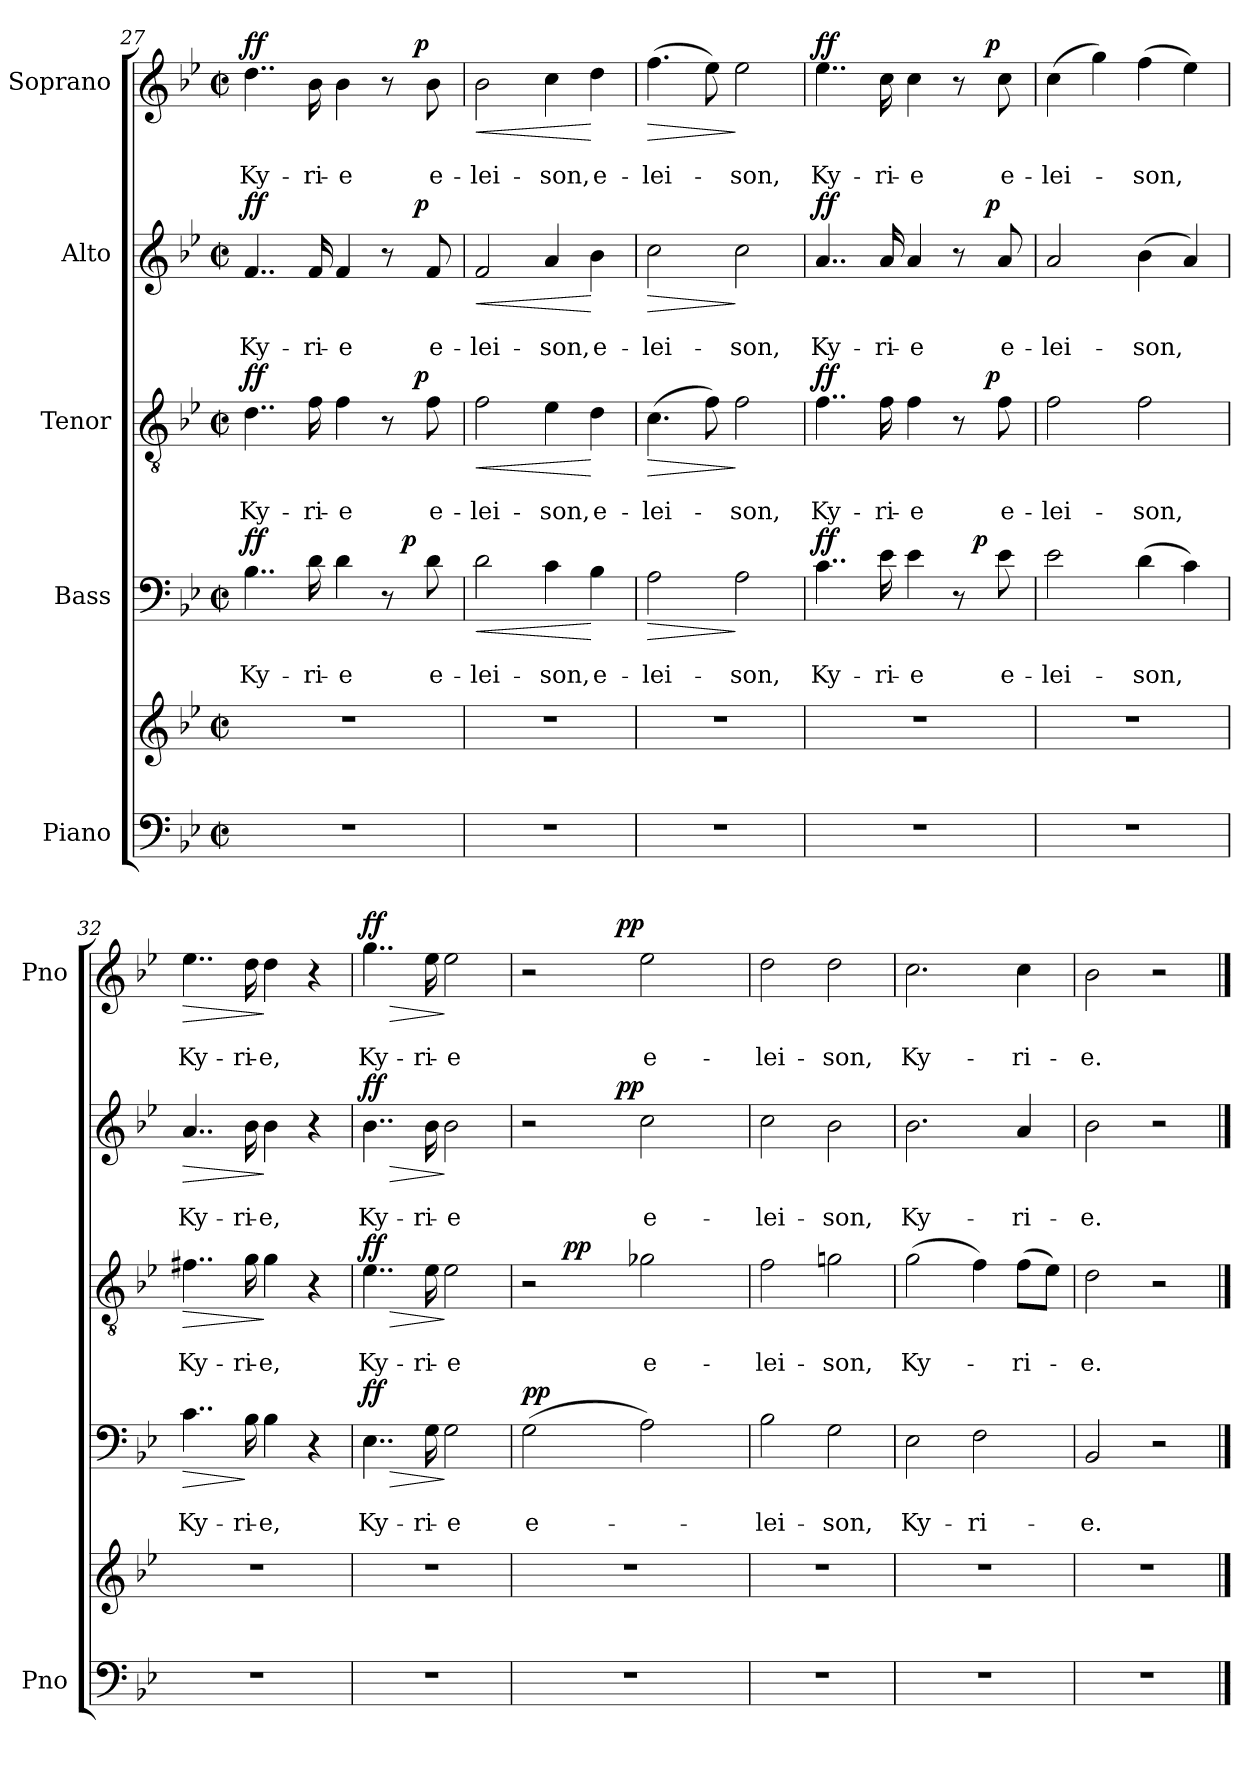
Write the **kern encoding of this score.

**kern	**kern	**kern	**text	**text	**dynam	**kern	**text	**text	**dynam	**kern	**text	**text	**dynam	**kern	**text	**text	**dynam
*part5	*part5	*part4	*part4	*part4	*part4	*part3	*part3	*part3	*part3	*part2	*part2	*part2	*part2	*part1	*part1	*part1	*part1
*staff6	*staff5	*staff4	*staff4	*staff4	*staff4	*staff3	*staff3	*staff3	*staff3	*staff2	*staff2	*staff2	*staff2	*staff1	*staff1	*staff1	*staff1
*I"Piano	*	*I"Bass	*	*	*	*I"Tenor	*	*	*	*I"Alto	*	*	*	*I"Soprano	*	*	*
*I'Pno	*	*	*	*	*	*	*	*	*	*	*	*	*	*I'Pno	*	*	*
!!LO:LB:g=z
*clefF4	*clefG2	*clefF4	*	*	*	*clefGv2	*	*	*	*clefG2	*	*	*	*clefG2	*	*	*
*k[b-e-]	*k[b-e-]	*k[b-e-]	*	*	*	*k[b-e-]	*	*	*	*k[b-e-]	*	*	*	*k[b-e-]	*	*	*
*B-:	*B-:	*B-:	*	*	*	*B-:	*	*	*	*B-:	*	*	*	*B-:	*	*	*
*M2/2	*M2/2	*M2/2	*	*	*	*M2/2	*	*	*	*M2/2	*	*	*	*M2/2	*	*	*
*met(c|)	*met(c|)	*met(c|)	*	*	*	*met(c|)	*	*	*	*met(c|)	*	*	*	*met(c|)	*	*	*
=27	=27	=27	=27	=27	=27	=27	=27	=27	=27	=27	=27	=27	=27	=27	=27	=27	=27
!	!	!	!	!	!LO:DY:a	!	!	!	!LO:DY:a	!	!	!	!LO:DY:a	!	!	!	!LO:DY:a
*	*	*^	*	*	*	*^	*	*	*	*^	*	*	*	*^	*	*	*
1r	1r	4..B-\	2ryy	.	Ky-	ff	4..d\	2ryy	.	Ky-	ff	4..f/	2ryy	.	Ky-	ff	4..dd\	2ryy	.	Ky-	ff
.	.	16d\	.	.	-ri-	.	16f\	.	.	-ri-	.	16f/	.	.	-ri-	.	16b-\	.	.	-ri-	.
.	.	4d\	4ryy	.	-e	.	4f\	4ryy	.	-e	.	4f/	4ryy	.	-e	.	4b-\	4ryy	.	-e	.
.	.	8r	16ryy	.	.	.	8r	16.ryy	.	.	.	8r	16.ryy	.	.	.	8r	16.ryy	.	.	.
!	!	!	!	!	!	!LO:DY:a	!	!	!	!	!	!	!	!	!	!	!	!	!	!	!
.	.	.	8.ryy	.	.	p	.	.	.	.	.	.	.	.	.	.	.	.	.	.	.
!	!	!	!	!	!	!	!	!	!	!	!LO:DY:a	!	!	!	!	!LO:DY:a	!	!	!	!	!LO:DY:a
.	.	.	.	.	.	.	.	8ryy	.	.	p	.	8ryy	.	.	p	.	8ryy	.	.	p
.	.	8d\	.	.	e-	.	8f\	.	.	e-	.	8f/	.	.	e-	.	8b-\	.	.	e-	.
.	.	.	.	.	.	.	.	32ryy	.	.	.	.	32ryy	.	.	.	.	32ryy	.	.	.
=28	=28	=28	=28	=28	=28	=28	=28	=28	=28	=28	=28	=28	=28	=28	=28	=28	=28	=28	=28	=28	=28
!	!	!	!	!	!	!LO:HP:b	!	!	!	!	!LO:HP:b	!	!	!	!	!LO:HP:b	!	!	!	!	!LO:HP:b
*	*	*v	*v	*	*	*	*	*	*	*	*	*v	*v	*	*	*	*v	*v	*	*	*
*	*	*	*	*	*	*v	*v	*	*	*	*	*	*	*	*	*	*	*
1r	1r	2d\	.	-lei-	<	2f\	.	-lei-	<	2f/	.	-lei-	<	2b-\	.	-lei-	<
.	.	4c\	.	-son,	.	4e-\	.	-son,	.	4a/	.	-son,	.	4cc\	.	-son,	.
.	.	4B-\	.	e-	[	4d\	.	e-	[	4b-\	.	e-	[	4dd\	.	e-	[
=29	=29	=29	=29	=29	=29	=29	=29	=29	=29	=29	=29	=29	=29	=29	=29	=29	=29
!	!	!	!	!	!LO:HP:b	!	!	!	!LO:HP:b	!	!	!	!LO:HP:b	!	!	!	!LO:HP:b
1r	1r	2A\	.	-lei-	>	(4.c\	.	-lei-	>	2cc\	.	-lei-	>	(4.ff\	.	-lei-	>
.	.	.	.	.	.	8f\)	.	.	.	.	.	.	.	8ee-\)	.	.	.
.	.	2A\	.	-son,	]	2f\	.	-son,	]	2cc\	.	-son,	]	2ee-\	.	-son,	]
=30	=30	=30	=30	=30	=30	=30	=30	=30	=30	=30	=30	=30	=30	=30	=30	=30	=30
!	!	!	!	!	!LO:DY:a	!	!	!	!LO:DY:a	!	!	!	!LO:DY:a	!	!	!	!LO:DY:a
*	*	*^	*	*	*	*^	*	*	*	*^	*	*	*	*^	*	*	*
1r	1r	4..c\	2ryy	.	Ky-	ff	4..f\	2ryy	.	Ky-	ff	4..a/	2ryy	.	Ky-	ff	4..ee-\	2ryy	.	Ky-	ff
.	.	16e-\	.	.	-ri-	.	16f\	.	.	-ri-	.	16a/	.	.	-ri-	.	16cc\	.	.	-ri-	.
.	.	4e-\	4ryy	.	-e	.	4f\	4ryy	.	-e	.	4a/	4ryy	.	-e	.	4cc\	4ryy	.	-e	.
.	.	8r	16ryy	.	.	.	8r	16.ryy	.	.	.	8r	16.ryy	.	.	.	8r	16.ryy	.	.	.
!	!	!	!	!	!	!LO:DY:a	!	!	!	!	!	!	!	!	!	!	!	!	!	!	!
.	.	.	8.ryy	.	.	p	.	.	.	.	.	.	.	.	.	.	.	.	.	.	.
!	!	!	!	!	!	!	!	!	!	!	!LO:DY:a	!	!	!	!	!LO:DY:a	!	!	!	!	!LO:DY:a
.	.	.	.	.	.	.	.	8ryy	.	.	p	.	8ryy	.	.	p	.	8ryy	.	.	p
.	.	8e-\	.	.	e-	.	8f\	.	.	e-	.	8a/	.	.	e-	.	8cc\	.	.	e-	.
.	.	.	.	.	.	.	.	32ryy	.	.	.	.	32ryy	.	.	.	.	32ryy	.	.	.
*	*	*v	*v	*	*	*	*	*	*	*	*	*v	*v	*	*	*	*v	*v	*	*	*
*	*	*	*	*	*	*v	*v	*	*	*	*	*	*	*	*	*	*	*
=31	=31	=31	=31	=31	=31	=31	=31	=31	=31	=31	=31	=31	=31	=31	=31	=31	=31
1r	1r	2e-\	.	-lei-	.	2f\	.	-lei-	.	2a/	.	-lei-	.	(4cc\	.	-lei-	.
.	.	.	.	.	.	.	.	.	.	.	.	.	.	4gg\)	.	.	.
.	.	(4d\	.	-son,	.	2f\	.	-son,	.	(4b-\	.	-son,	.	(4ff\	.	-son,	.
.	.	4c\)	.	.	.	.	.	.	.	4a/)	.	.	.	4ee-\)	.	.	.
!!LO:LB:g=z
=32	=32	=32	=32	=32	=32	=32	=32	=32	=32	=32	=32	=32	=32	=32	=32	=32	=32
!	!	!	!	!	!LO:HP:b	!	!	!	!LO:HP:b	!	!	!	!LO:HP:b	!	!	!	!LO:HP:b
1r	1r	4..c\	.	Ky-	>	4..f#X\	.	Ky-	>	4..a/	.	Ky-	>	4..ee-\	.	Ky-	>
.	.	16B-\	.	-ri-	]	16g\	.	-ri-	.	16b-\	.	-ri-	.	16dd\	.	-ri-	.
.	.	4B-\	.	-e,	.	4g\	.	-e,	]	4b-\	.	-e,	]	4dd\	.	-e,	]
.	.	4r	.	.	.	4r	.	.	.	4r	.	.	.	4r	.	.	.
=33	=33	=33	=33	=33	=33	=33	=33	=33	=33	=33	=33	=33	=33	=33	=33	=33	=33
!	!	!	!	!	!LO:HP:b	!	!	!	!LO:HP:b	!	!	!	!LO:HP:b	!	!	!	!LO:HP:b
!	!	!	!	!	!LO:DY:n=1:a	!	!	!	!LO:DY:n=1:a	!	!	!	!LO:DY:n=1:a	!	!	!	!LO:DY:n=1:a
1r	1r	4..E-\	.	Ky-	> ff	4..e-\	.	Ky-	> ff	4..b-\	.	Ky-	> ff	4..gg\	.	Ky-	> ff
.	.	16G\	.	-ri-	.	16e-\	.	-ri-	.	16b-\	.	-ri-	.	16ee-\	.	-ri-	.
.	.	2G\	.	-e	]	2e-\	.	-e	]	2b-\	.	-e	]	2ee-\	.	-e	]
=34	=34	=34	=34	=34	=34	=34	=34	=34	=34	=34	=34	=34	=34	=34	=34	=34	=34
!	!	!	!	!	!LO:DY:a	!	!	!	!	!	!	!	!	!	!	!	!
*	*	*	*	*	*	*^	*	*	*	*^	*	*	*	*^	*	*	*
1r	1r	(2G\	.	e-	pp	2r	8..ryy	.	.	.	2r	4ryy	.	.	.	2r	4ryy	.	.	.
!	!	!	!	!	!	!	!	!	!	!LO:DY:a	!	!	!	!	!	!	!	!	!	!
.	.	.	.	.	.	.	2ryy	.	.	pp	.	.	.	.	.	.	.	.	.	.
.	.	.	.	.	.	.	.	.	.	.	.	8ryy	.	.	.	.	8ryy	.	.	.
.	.	.	.	.	.	.	.	.	.	.	.	32ryy	.	.	.	.	32ryy	.	.	.
!	!	!	!	!	!	!	!	!	!	!	!	!	!	!	!LO:DY:a	!	!	!	!	!LO:DY:a
.	.	.	.	.	.	.	.	.	.	.	.	2ryy	.	.	pp	.	2ryy	.	.	pp
.	.	2A\)	.	.	.	2g-X\	.	.	e-	.	2cc\	.	.	e-	.	2ee-\	.	.	e-	.
.	.	.	.	.	.	.	4ryy	.	.	.	.	.	.	.	.	.	.	.	.	.
.	.	.	.	.	.	.	.	.	.	.	.	16.ryy	.	.	.	.	16.ryy	.	.	.
.	.	.	.	.	.	.	32ryy	.	.	.	.	.	.	.	.	.	.	.	.	.
*	*	*	*	*	*	*v	*v	*	*	*	*	*	*	*	*	*v	*v	*	*	*
*	*	*	*	*	*	*	*	*	*	*v	*v	*	*	*	*	*	*	*
=35	=35	=35	=35	=35	=35	=35	=35	=35	=35	=35	=35	=35	=35	=35	=35	=35	=35
1r	1r	2B-\	.	-lei-	.	2f\	.	-lei-	.	2cc\	.	-lei-	.	2dd\	.	-lei-	.
.	.	2G\	.	-son,	.	2gn\	.	-son,	.	2b-\	.	-son,	.	2dd\	.	-son,	.
=36	=36	=36	=36	=36	=36	=36	=36	=36	=36	=36	=36	=36	=36	=36	=36	=36	=36
1r	1r	2E-\	.	Ky-	.	(2g\	.	Ky-	.	2.b-\	.	Ky-	.	2.cc\	.	Ky-	.
.	.	2F\	.	-ri-	.	4f\)	.	.	.	.	.	.	.	.	.	.	.
.	.	.	.	.	.	(8f\L	.	-ri-	.	4a/	.	-ri-	.	4cc\	.	-ri-	.
.	.	.	.	.	.	8e-\J)	.	.	.	.	.	.	.	.	.	.	.
=37	=37	=37	=37	=37	=37	=37	=37	=37	=37	=37	=37	=37	=37	=37	=37	=37	=37
1r	1r	2BB-/	.	-e.	.	2d\	.	-e.	.	2b-\	.	-e.	.	2b-\	.	-e.	.
.	.	2r	.	.	.	2r	.	.	.	2r	.	.	.	2r	.	.	.
==	==	==	==	==	==	==	==	==	==	==	==	==	==	==	==	==	==
*-	*-	*-	*-	*-	*-	*-	*-	*-	*-	*-	*-	*-	*-	*-	*-	*-	*-
